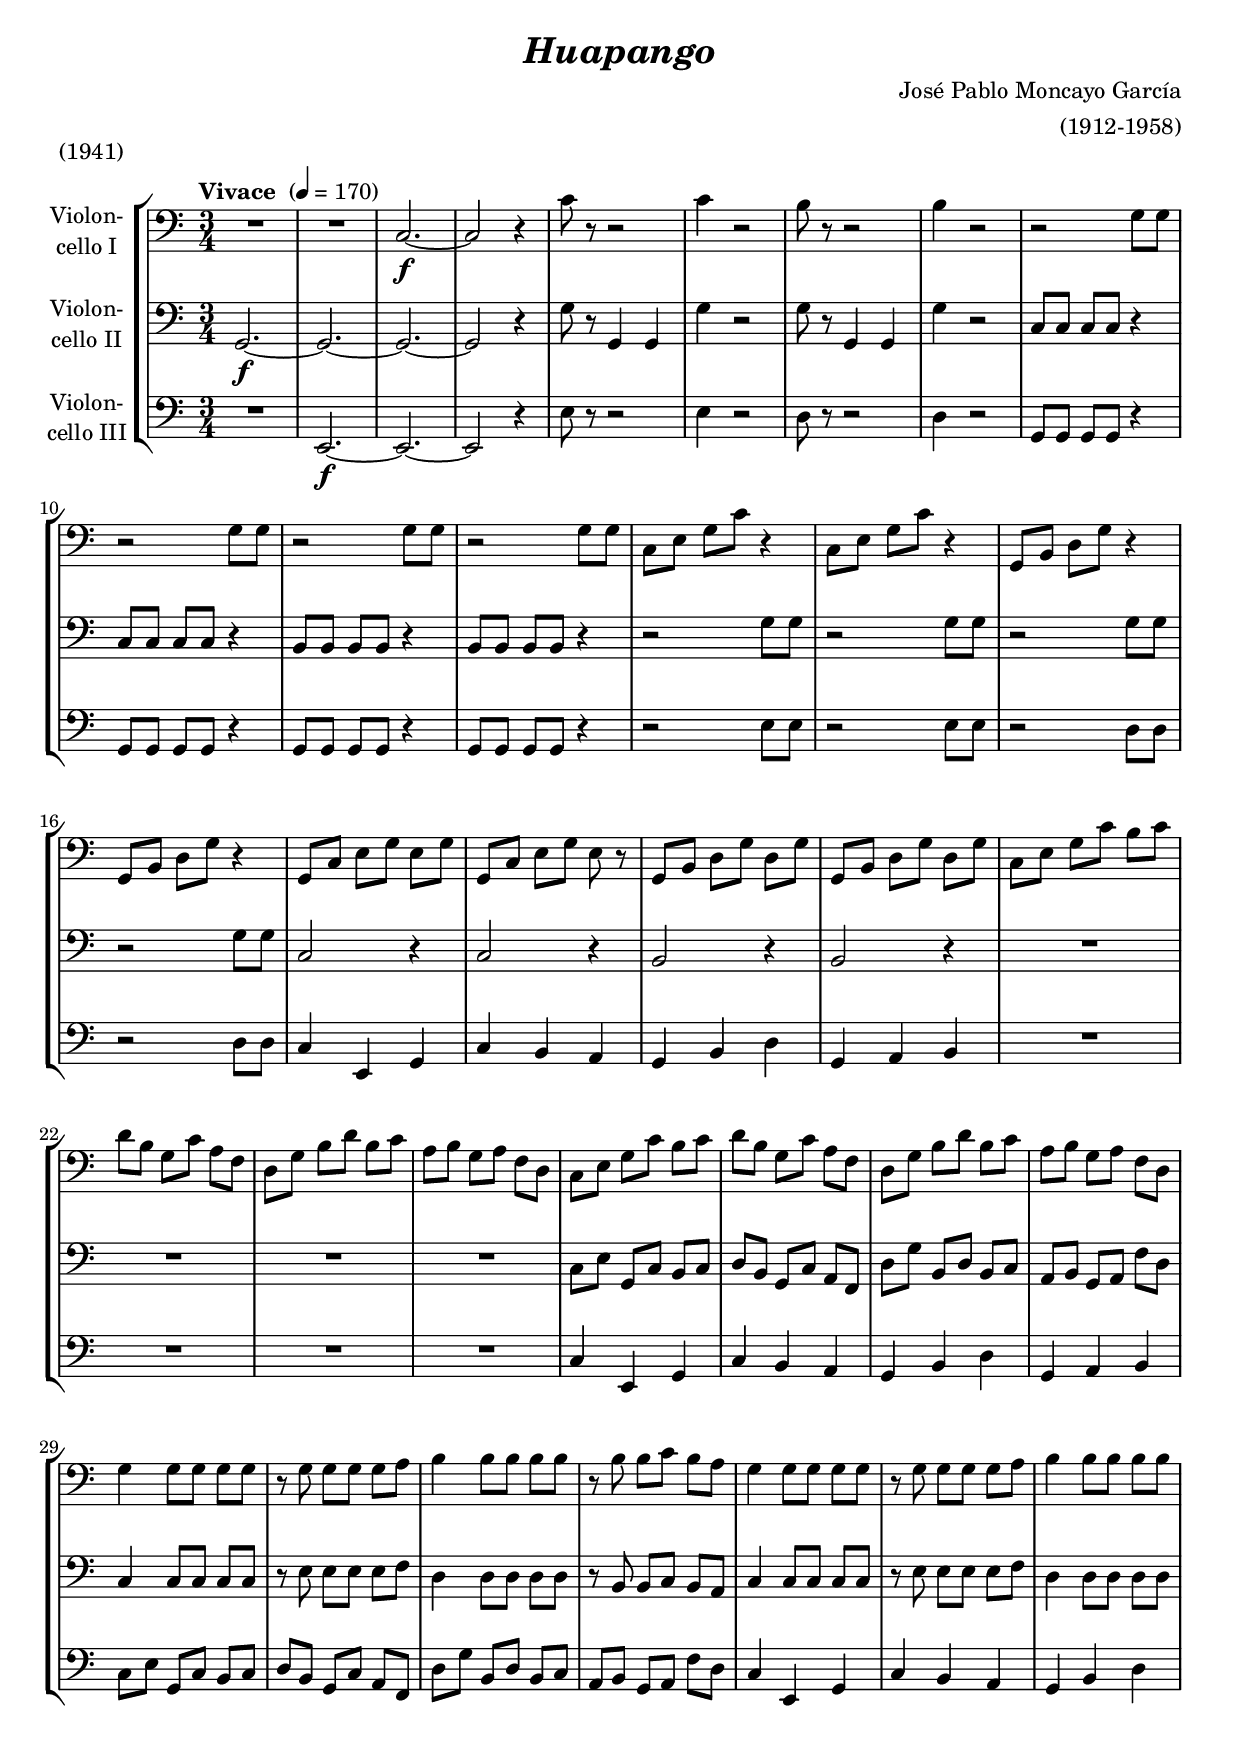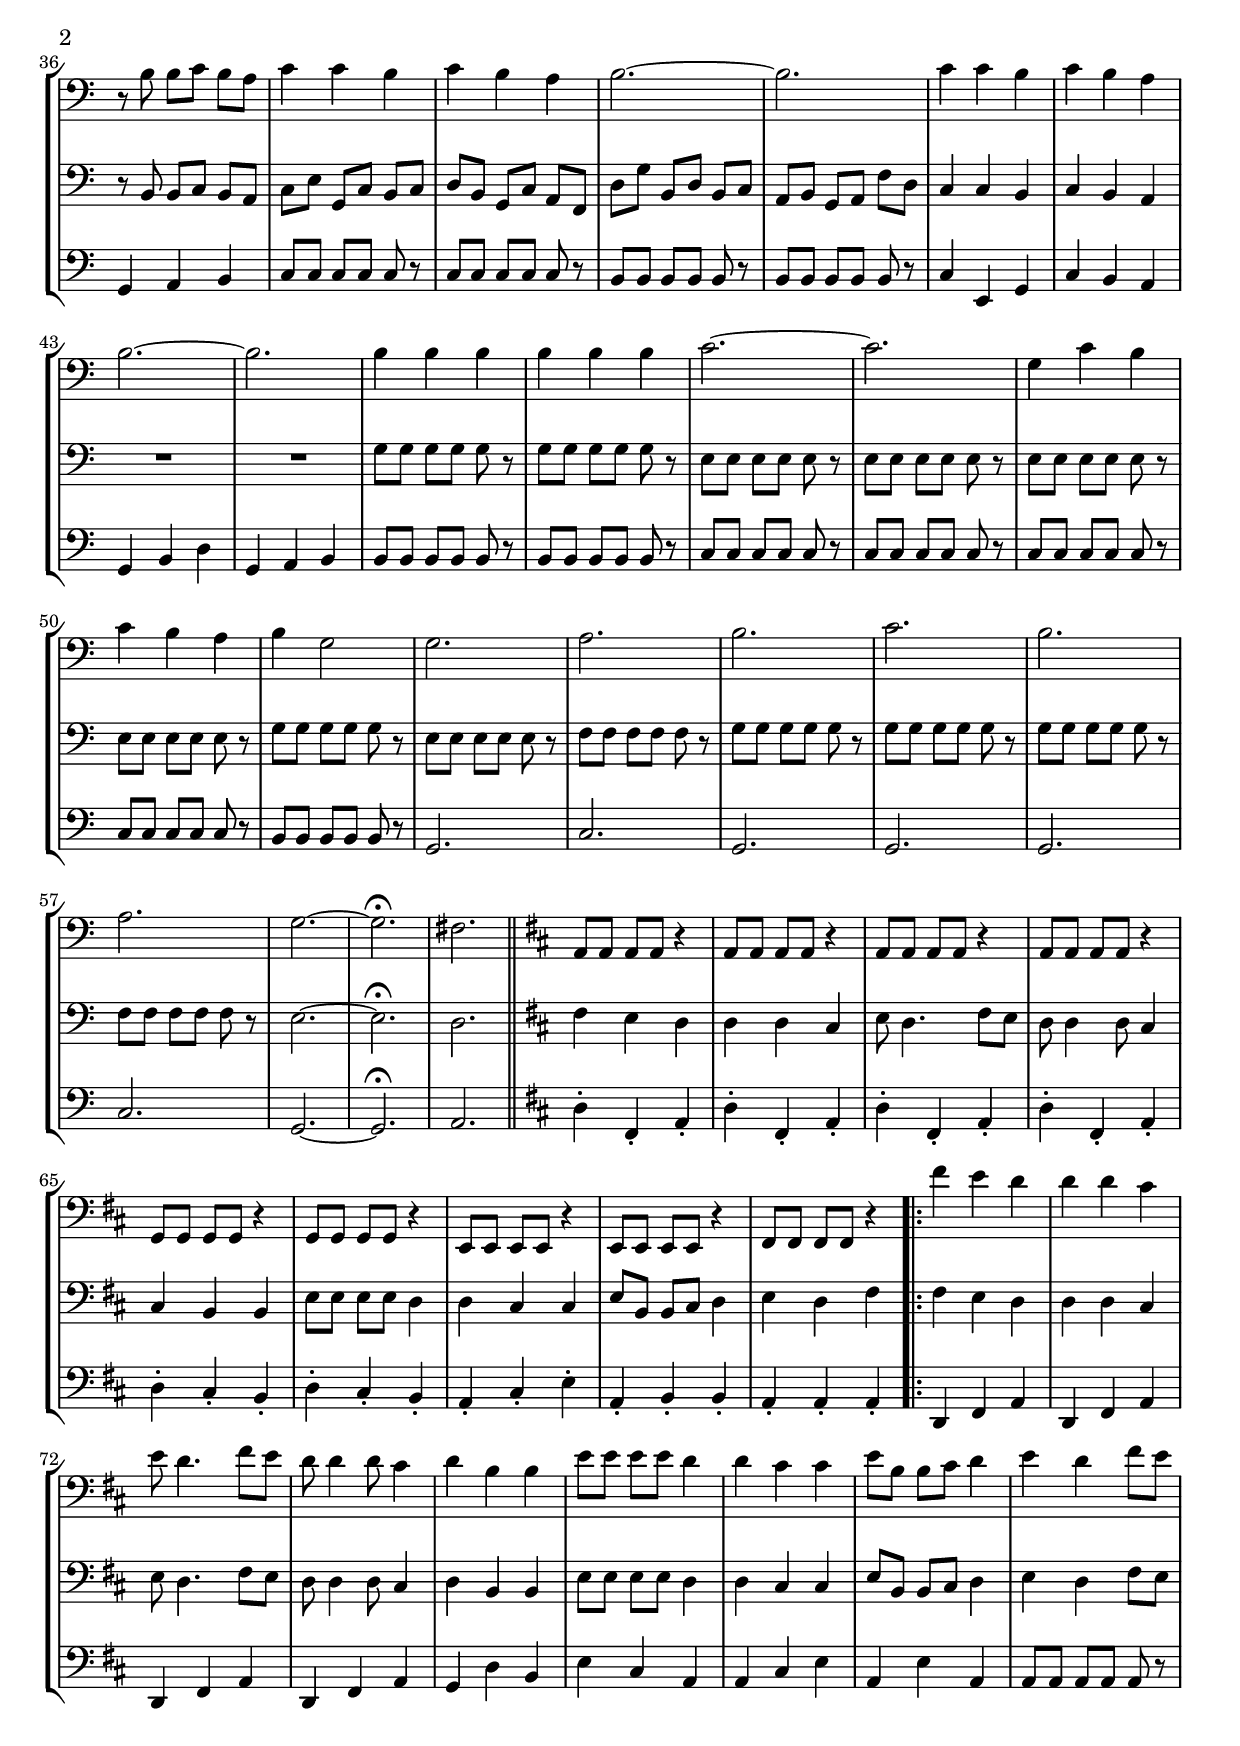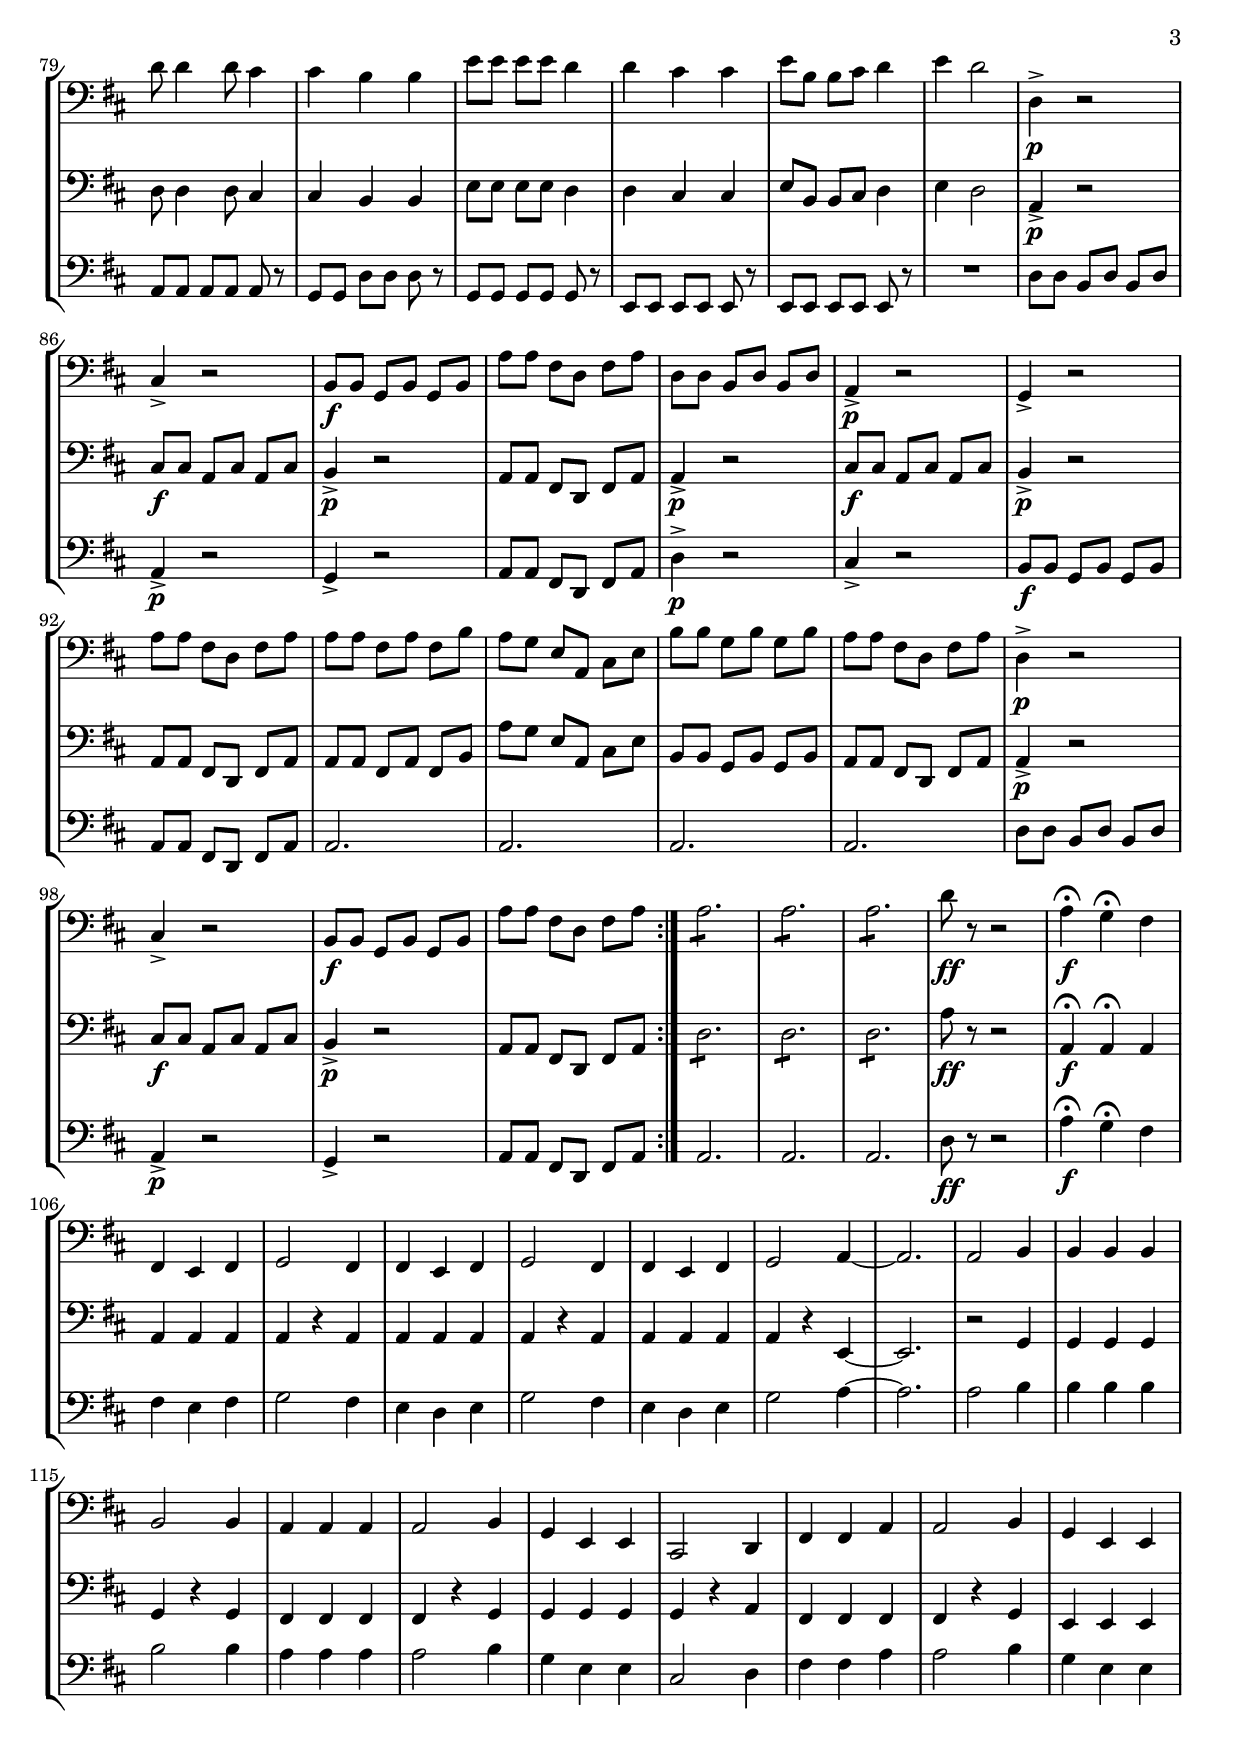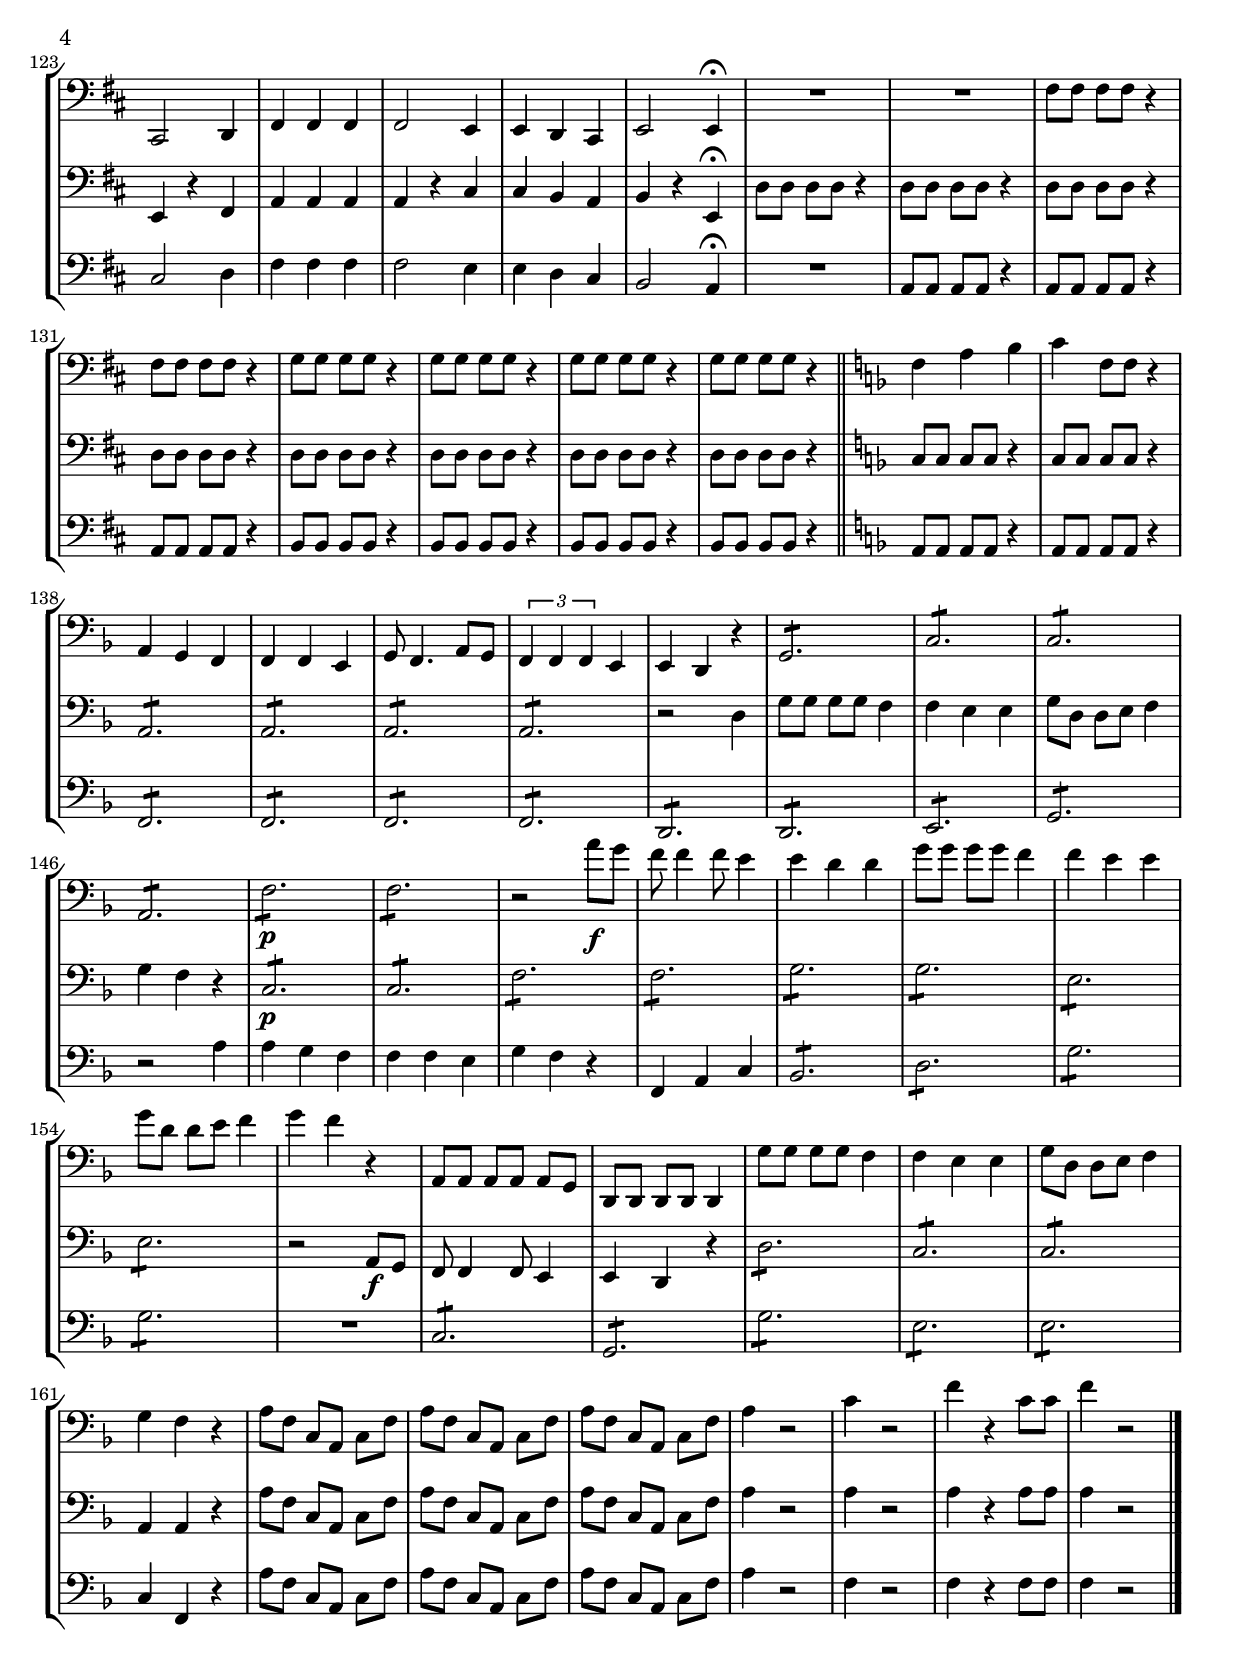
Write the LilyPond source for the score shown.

\version "2.18.2"
\include "deutsch.ly"
  
#(set-global-staff-size 19.7)

\header {
  title     = \markup \bold \italic "Huapango"
  composer  = "José Pablo Moncayo García"
  arranger  = "(1912-1958)"
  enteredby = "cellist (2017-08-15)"
  piece     = "(1941)"
}

voiceconsts = {
  \key c \major
  \time 3/4
  \clef "bass"
% \numericTimeSignature
  \compressFullBarRests
  % Set default beaming for all staves
  \set Timing.beamExceptions = #'()
  \set Timing.baseMoment     = #(ly:make-moment 1 4)
  \set Timing.beatStructure  = #'(1 1 1)
  \tempo "Vivace " 4=170
}

mifl = "flute"
mist = "string ensemble 1"
miba = "cello"

va = \relative c'' {
  \voiceconsts

  R2.*2
  c2.~\f
  c2 r4
  c'8 r r2
  c4 r2
  h8 r r2

  h4 r2
  r g8 g
  r2 g8 g
  r2 g8 g
  r2 g8 g
  c, e g c r4

  c,8 e g c r4
  g,8 h d g r4
  g,8 h d g r4
  g,8 c e g e g
  g, c e g e r
  g, h d g d g
  g, h d g d g

  c, e g c h c
  d h g c a f
  d g h d h c
  a h g a f d
  c e g c h c
  d h g c a f

  d g h d h c
  a h g a f d
  g4 g8 g g g
  r g g g g a
  h4 h8 h h h
  r h h c h a

  g4 g8 g g g
  r g g g g a
  h4 h8 h h h
  r h h c h a
  c4 c h
  c h a

  h2.~
  h
  c4 c h
  c h a
  h2.~
  h
  h4 h h

  h h h
  c2.~
  c
  g4 c h
  c h a
  h g2

  g2.
  a
  h
  c
  h
  a

  g~
  g\fermata
  fis \bar "||" \key d \major
  a,8 a a a r4
  a8 a a a r4
  a8 a a a r4
  a8 a a a r4

  g8 g g g r4
  g8 g g g r4
  e8 e e e r4
  e8 e e e r4
  fis8 fis fis fis r4
  \repeat volta 2 {
    fis''4 e d

    d d cis
    e8 d4. fis8 e
    d d4 d8 cis4
    d h h
    e8 e e e d4
    d cis cis

    e8 h h cis d4
    e d fis8 e
    d d4 d8 cis4
    cis h h
    e8 e e e d4

    d cis cis
    e8 h h cis d4
    e d2
    d,4->\p r2
    cis4-> r2
    h8\f h g h g h

    a' a fis d fis a
    d, d h d h d
    a4->\p r2
    g4-> r2
    a'8 a fis d fis a
    a a fis a fis h

    a g e a, cis e
    h' h g h g h
    a a fis d fis a
    d,4->\p r2
    cis4-> r2
    h8\f h g h g h

    a' a fis d fis a
  }
  \repeat tremolo 6 a
  \repeat tremolo 6 a
  \repeat tremolo 6 a
  d\ff r r2
  a4\f\fermata g\fermata fis

  fis, e fis
  g2 fis4
  fis e fis
  g2 fis4
  fis e fis
  g2 a4~
  a2.

  a2 h4
  h h h
  h2 h4
  a a a
  a2 h4
  g e e
  cis2 d4

  fis fis a
  a2 h4
  g e e
  cis2 d4
  fis fis fis
  fis2 e4
  e d cis

  e2 e4\fermata
  R2.*2
  fis'8 fis fis fis r4
  fis8 fis fis fis r4
  g8 g g g r4

  g8 g g g r4
  g8 g g g r4
  g8 g g g r4 \bar "||" \key f \major
  f a b
  c f,8 f r4
  a, g f

  f f e
  g8 f4. a8 g
  \tuplet 3/2 2 { f4 f f } e
  e d r
  \repeat tremolo 6 g8
  \repeat tremolo 6 c

  \repeat tremolo 6 c
  \repeat tremolo 6 a
  \repeat tremolo 6 f'\p
  \repeat tremolo 6 f
  r2 a'8\f g
  f f4 f8 e4

  e d d
  g8 g g g f4
  f e e
  g8 d d e f4
  g f r
  a,,8 a a a a g

  d d d d d4
  g'8 g g g f4
  f e e
  g8 d d e f4
  g f r
  a8 f c a c f

  a f c a c f
  a f c a c f
  a4 r2
  c4 r2
  f4 r c8 c
  f4 r2 \bar "|."
}

vb = \relative c'' {
  \voiceconsts

  g2.~\f
  g~
  g~
  g2 r4
  g'8 r g,4 g
  g' r2
  g8 r g,4 g

  g' r2
  c,8 c c c r4
  c8 c c c r4
  h8 h h h r4
  h8 h h h r4
  r2 g'8 g

  r2 g8 g
  r2 g8 g
  r2 g8 g
  c,2 r4
  c2 r4
  h2 r4
  h2 r4

  R2.*4
  c8 e g, c h c
  d h g c a f

  d' g h, d h c
  a h g a f' d
  c4 c8 c c c
  r e e e e f
  d4 d8 d d d
  r h h c h a

  c4 c8 c c c
  r e e e e f
  d4 d8 d d d
  r h h c h a
  c e g, c h c
  d h g c a f

  d' g h, d h c
  a h g a f' d
  c4 c h
  c h a
  R2.*2
  g'8 g g g g r

  g g g g g r
  e e e e e r
  e e e e e r
  e e e e e r
  e e e e e r
  g g g g g r

  e e e e e r
  f f f f f r
  g g g g g r
  g g g g g r
  g g g g g r
  f f f f f r

  e2.~
  e\fermata
  d \bar "||" \key d\major
  fis4 e d
  d d cis
  e8 d4. fis8 e
  d d4 d8 cis4

  cis h h
  e8 e e e d4
  d cis cis
  e8 h h cis d4
  e d fis
  \repeat volta 2 {
    fis e d

    d d cis
    e8 d4. fis8 e
    d d4 d8 cis4
    d h h
    e8 e e e d4
    d cis cis

    e8 h h cis d4
    e d fis8 e
    d d4 d8 cis4
    cis h h
    e8 e e e d4

    d cis cis
    e8 h h cis d4
    e d2
    a4->\p r2
    cis8\f cis a cis a cis
    h4->\p r2

    a8 a fis d fis a
    a4->\p r2
    cis8\f cis a cis a cis
    h4->\p r2
    a8 a fis d fis a
    a a fis a fis h

    a' g e a, cis e
    h h g h g h
    a a fis d fis a
    a4->\p r2
    cis8\f cis a cis a cis
    h4->\p r2

    a8 a fis d fis a
  }
  \repeat tremolo 6 d
  \repeat tremolo 6 d
  \repeat tremolo 6 d
  a'\ff r r2
  a,4\f\fermata a\fermata a

  a a a 
  a r a
  a a a
  a r a
  a a a
  a r e~
  e2.

  r2 g4
  g g g
  g r g
  fis fis fis
  fis r g
  g g g
  g r a

  fis fis fis
  fis r g
  e e e
  e r fis
  a a a
  a r cis
  cis h a

  h r e,\fermata
  d'8 d d d r4
  d8 d d d r4
  d8 d d d r4
  d8 d d d r4
  d8 d d d r4  

  d8 d d d r4  
  d8 d d d r4  
  d8 d d d r4 \bar "||" \key f \major
  c8 c c c r4
  c8 c c c r4
  \repeat tremolo 6 a8
  
  \repeat tremolo 6 a
  \repeat tremolo 6 a
  \repeat tremolo 6 a
  r2 d4
  g8 g g g f4
  f e e

  g8 d d e f4
  g f r
  \repeat tremolo 6 c8\p
  \repeat tremolo 6 c
  \repeat tremolo 6 f
  \repeat tremolo 6 f

  \repeat tremolo 6 g
  \repeat tremolo 6 g
  \repeat tremolo 6 e
  \repeat tremolo 6 e
  r2 a,8\f g
  f f4 f8 e4

  e d r
  \repeat tremolo 6 d'8
  \repeat tremolo 6 c 
  \repeat tremolo 6 c
  a4 a r
  a'8 f c a c f

  a f c a c f
  a f c a c f
  a4 r2
  a4 r2
  a4 r a8 a
  a4 r2 \bar "|."
}

vc = \relative c' {
  \voiceconsts

  R2.
  e~\f
  e~
  e2 r4
  e'8 r r2
  e4 r2
  d8 r r2

  d4 r2
  g,8 g g g r4
  g8 g g g r4
  g8 g g g r4
  g8 g g g r4
  r2 e'8 e

  r2 e8 e
  r2 d8 d
  r2 d8 d
  c4 e, g
  c h a
  g h d
  g, a h

  R2.*4
  c4 e, g
  c h a

  g h d
  g, a h
  c8 e g, c h c
  d h g c a f
  d' g h, d h c
  a h g a f' d

  c4 e, g
  c h a
  g h d
  g, a h
  c8 c c c c r
  c c c c c r

  h h h h h r
  h h h h h r
  c4 e, g
  c h a
  g h d
  g, a h
  h8 h h h h r
  
  h h h h h r
  c c c c c r
  c c c c c r
  c c c c c r
  c c c c c r
  h h h h h r

  g2.
  c
  g
  g
  g
  c

  g~
  g\fermata
  a \bar "||" \key d \major
  d4-. fis,-. a-.
  d-. fis,-. a-.
  d-. fis,-. a-.
  d-. fis,-. a-.

  d-. cis-. h-.
  d-. cis-. h-.
  a-. cis-. e-.
  a,-. h-. h-.
  a-. a-. a-.
  \repeat volta 2 {
    d, fis a

    d, fis a
    d, fis a
    d, fis a
    g d' h
    e cis a
    a cis e

    a, e' a,
    a8 a a a a r
    a a a a a r
    g g d' d d r
    g, g g g g r

    e e e e e r
    e e e e e r
    R2.
    d'8 d h d h d
    a4->\p r2
    g4-> r2

    a8 a fis d fis a
    d4->\p r2
    cis4-> r2
    h8\f h g h g h
    a a fis d fis a
    a2.

    a
    a
    a
    d8 d h d h d
    a4->\p r2
    g4-> r2

    a8 a fis d fis a
  }
  a2.
  a
  a
  d8\ff r r2
  a'4\f\fermata g\fermata fis

  fis e fis
  g2 fis4
  e d e
  g2 fis4
  e d e
  g2 a4~
  a2.

  a2 h4
  h h h
  h2 h4
  a a a
  a2 h4
  g e e
  cis2 d4

  fis fis a
  a2 h4
  g e e
  cis2 d4
  fis fis fis
  fis2 e4
  e d cis

  h2 a4\fermata
  R2.
  a8 a a a r4
  a8 a a a r4
  a8 a a a r4
  h8 h h h r4

  h8 h h h r4
  h8 h h h r4
  h8 h h h r4 \bar "||" \key f \major
  a8 a a a r4
  a8 a a a r4
  \repeat tremolo 6 f8
  
  \repeat tremolo 6 f
  \repeat tremolo 6 f
  \repeat tremolo 6 f
  \repeat tremolo 6 d
  \repeat tremolo 6 d
  \repeat tremolo 6 e
  
  \repeat tremolo 6 g
  r2 a'4
  a g f
  f f e
  g f r
  f, a c
  
  \repeat tremolo 6 b8
  \repeat tremolo 6 d
  \repeat tremolo 6 g
  \repeat tremolo 6 g
  R2.
  \repeat tremolo 6 c,8
  
  \repeat tremolo 6 g
  \repeat tremolo 6 g'
  \repeat tremolo 6 e
  \repeat tremolo 6 e
  c4 f, r
  a'8 f c a c f

  a f c a c f
  a f c a c f
  a4 r2
  f4 r2
  f4 r f8 f
  f4 r2 \bar "|."
}


music = \new StaffGroup <<
      \new Staff {
	\set Staff.midiInstrument = \miba
	\set Staff.instrumentName = \markup \center-column { "Violon-" "cello I" }
	\transpose c c,, { \va }
      }

      \new Staff {
	\set Staff.midiInstrument = \miba
	\set Staff.instrumentName = \markup \center-column { "Violon-" "cello II" }
	\transpose c c,, { \vb }
      }

      \new Staff {
	\set Staff.midiInstrument = \miba
	\set Staff.instrumentName = \markup \center-column { "Violon-" "cello III" }
	\transpose c c,, { \vc }
      }
>>

\book {
  \score {
    \music
    \layout {}
  }

  \score {
    \unfoldRepeats \music

    \midi {
      \context {
        \Score
      }
    }
  }
}
